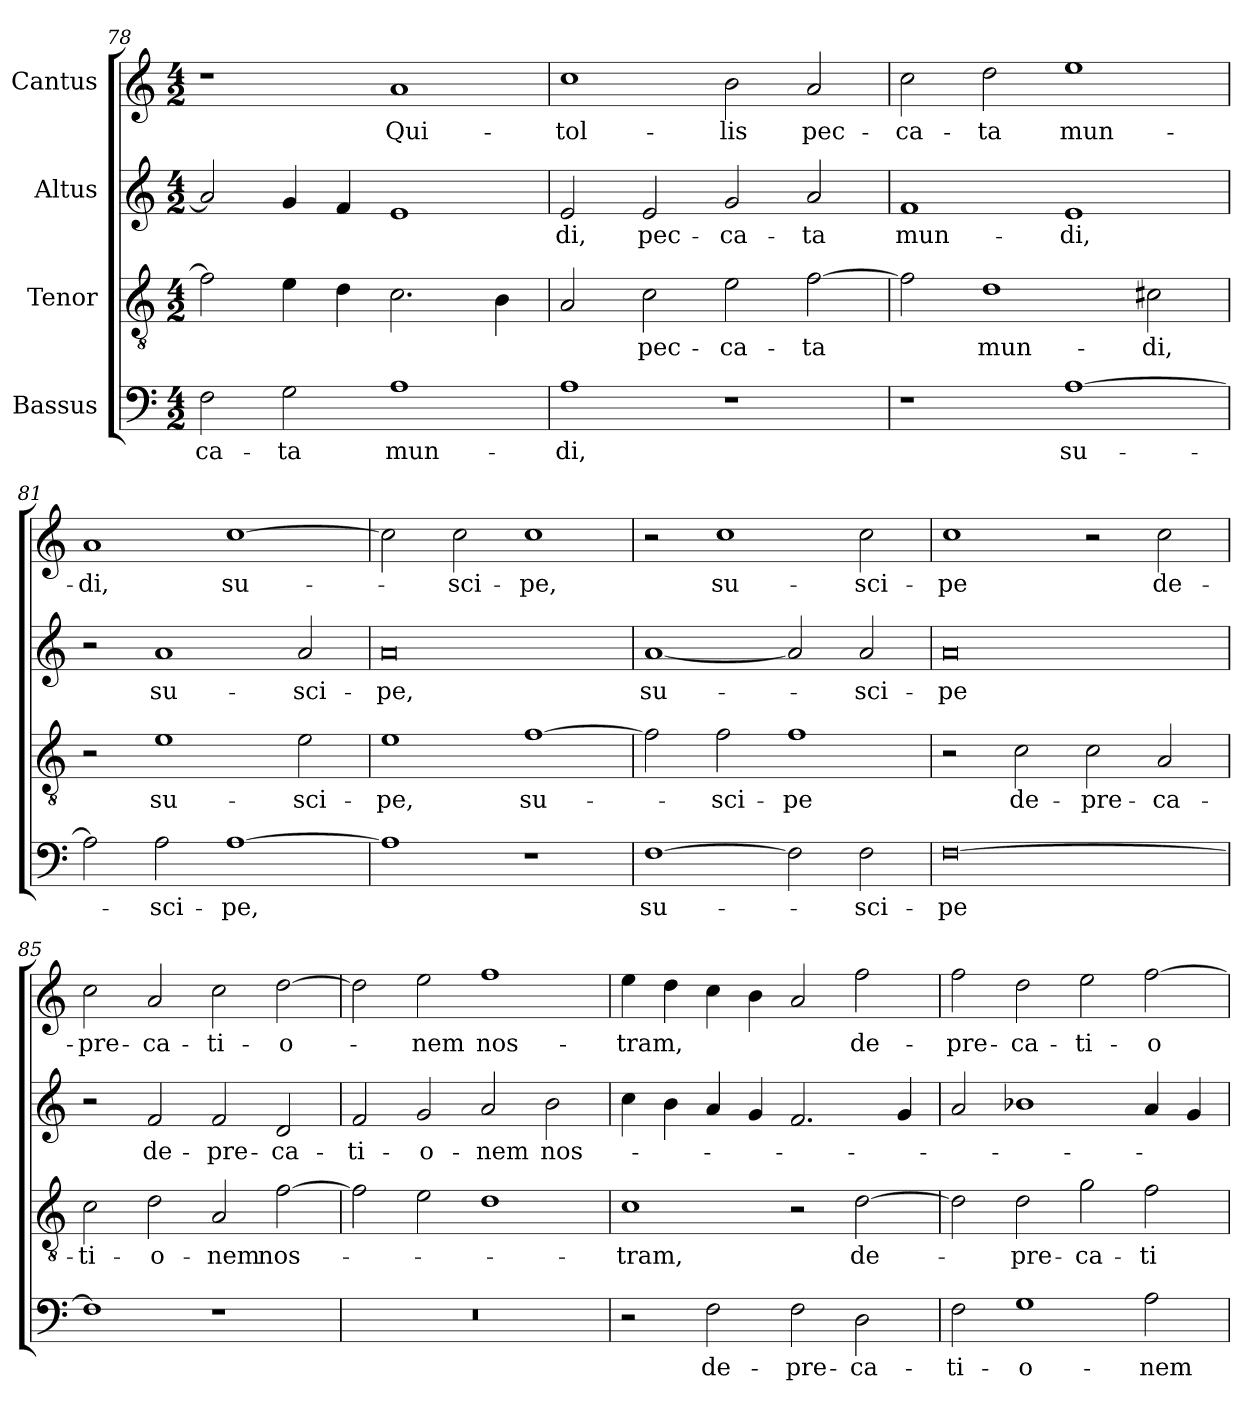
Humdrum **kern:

**kern	**text	**kern	**text	**kern	**text	**kern	**text
*part4	*part4	*part3	*part3	*part2	*part2	*part1	*part1
*staff4	*staff4	*staff3	*staff3	*staff2	*staff2	*staff1	*staff1
*I"Bassus	*	*I"Tenor	*	*I"Altus	*	*I"Cantus	*
*clefF4	*	*clefGv2	*	*clefG2	*	*clefG2	*
*k[]	*	*k[]	*	*k[]	*	*k[]	*
*M4/2	*	*M4/2	*	*M4/2	*	*M4/2	*
=78	=78	=78	=78	=78	=78	=78	=78
2F\	-ca-	2f\]	.	2a/]	.	1r	.
2G\	-ta	4e\	.	4g/	.	.	.
.	.	4d\	.	4f/	.	.	.
1A\	mun-	2.c\	.	1e/	.	1a/	Qui-
.	.	4B\	.	.	.	.	.
=79	=79	=79	=79	=79	=79	=79	=79
1A\	-di,	2A/	.	2e/	-di,	1cc\	tol-
.	.	2c\	pec-	2e/	pec-	.	.
1r	.	2e\	-ca-	2g/	-ca-	2b\	-lis
.	.	[2f\	-ta	2a/	-ta	2a/	pec-
=80	=80	=80	=80	=80	=80	=80	=80
1r	.	2f\]	.	1f/	mun-	2cc\	-ca-
.	.	1d\	mun-	.	.	2dd\	-ta
[1A\	su-	.	.	1e/	-di,	1ee\	mun-
.	.	2c#X\	-di,	.	.	.	.
=81	=81	=81	=81	=81	=81	=81	=81
2A\]	.	2r	.	2r	.	1a/	-di,
2A\	-sci-	1e\	su-	1a/	su-	.	.
[1A\	-pe,	.	.	.	.	[1cc\	su-
.	.	2e\	-sci-	2a/	-sci-	.	.
=82	=82	=82	=82	=82	=82	=82	=82
1A\]	.	1e\	-pe,	0a/	-pe,	2cc\]	.
.	.	.	.	.	.	2cc\	-sci-
1r	.	[1f\	su-	.	.	1cc\	-pe,
=83	=83	=83	=83	=83	=83	=83	=83
[1F\	su-	2f\]	.	[1a/	su-	2r	.
.	.	2f\	-sci-	.	.	1cc\	su-
2F\]	.	1f\	-pe	2a/]	.	.	.
2F\	-sci-	.	.	2a/	-sci-	2cc\	-sci-
=84	=84	=84	=84	=84	=84	=84	=84
[0F\	-pe	2r	.	0a/	-pe	1cc\	-pe
.	.	2c\	de-	.	.	.	.
.	.	2c\	-pre-	.	.	2r	.
.	.	2A/	-ca-	.	.	2cc\	de-
=85	=85	=85	=85	=85	=85	=85	=85
1F\]	.	2c\	-ti-	2r	.	2cc\	-pre-
.	.	2d\	-o-	2f/	de-	2a/	-ca-
1r	.	2A/	-nem	2f/	-pre-	2cc\	-ti-
.	.	[2f\	nos-	2d/	-ca-	[2dd\	-o-
=86	=86	=86	=86	=86	=86	=86	=86
0r	.	2f\]	.	2f/	-ti-	2dd\]	.
.	.	2e\	.	2g/	-o-	2ee\	-nem
.	.	1d\	.	2a/	-nem	1ff\	nos-
.	.	.	.	2b\	nos-	.	.
=87	=87	=87	=87	=87	=87	=87	=87
2r	.	1c\	-tram,	4cc\	.	4ee\	-tram,
.	.	.	.	4b\	.	4dd\	.
2F\	de-	.	.	4a/	.	4cc\	.
.	.	.	.	4g/	.	4b\	.
2F\	-pre-	2r	.	2.f/	.	2a/	.
2D\	-ca-	[2d\	de-	.	.	2ff\	de-
.	.	.	.	4g/	.	.	.
=88	=88	=88	=88	=88	=88	=88	=88
2F\	-ti-	2d\]	.	2a/	.	2ff\	-pre-
1G\	-o-	2d\	pre-	1b-X\	.	2dd\	-ca-
.	.	2g\	-ca-	.	.	2ee\	-ti-
2A\	-nem	2f\	-ti-	4a/	.	[2ff\	-o-
.	.	.	.	4g/	.	.	.
=	=	=	=	=	=	=	=
*-	*-	*-	*-	*-	*-	*-	*-
